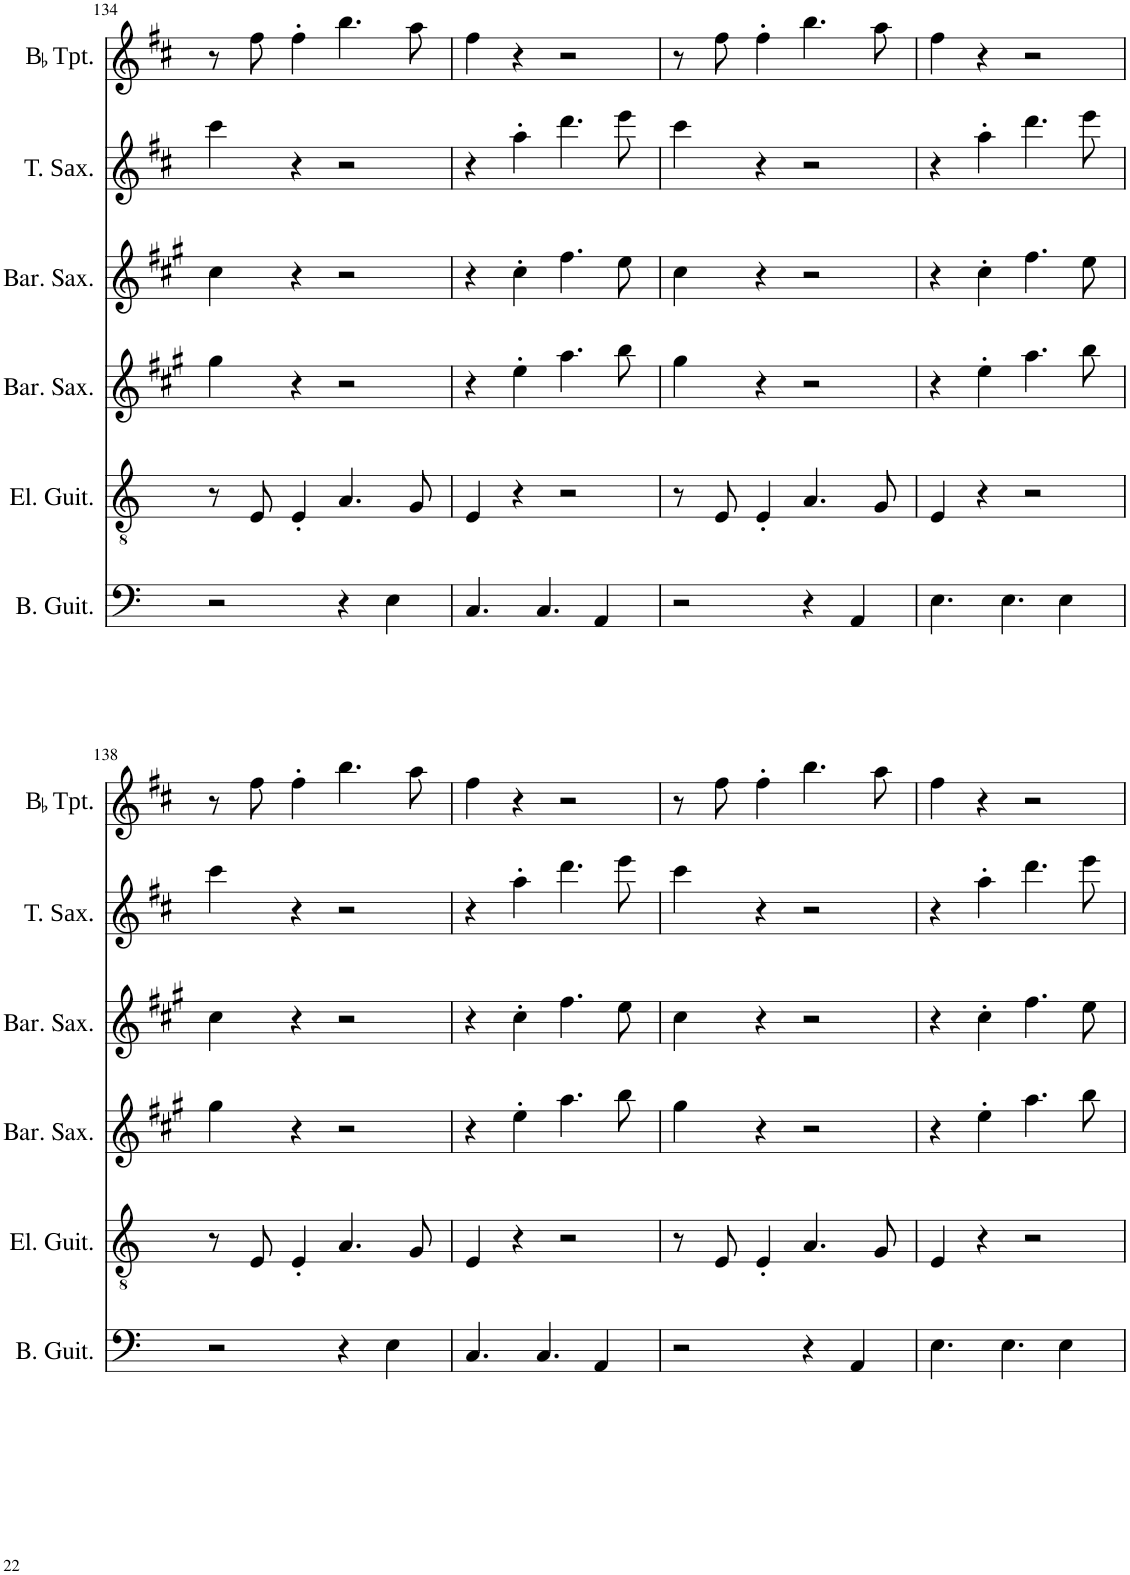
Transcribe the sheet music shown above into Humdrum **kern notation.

**kern	**kern	**kern	**kern	**kern	**kern	**kern	**kern
*part8	*part7	*part6	*part5	*part4	*part3	*part2	*part1
*staff8	*staff7	*staff6	*staff5	*staff4	*staff3	*staff2	*staff1
*I"Bass Guitar	*I"Electric Guitar	*I"Baritone Saxophone	*I"Baritone Saxophone	*I"Tenor Saxophone	*I"Alto Saxophone	*I"BaccidentalFlat Trumpet	*I"BaccidentalFlat Trumpet
*I'B. Guit.	*I'El. Guit.	*I'Bar. Sax.	*I'Bar. Sax.	*I'T. Sax.	*I'A. Sax.	*I'BaccidentalFlat Tpt.	*I'BaccidentalFlat Tpt.
!!LO:PB:g=z
*clefF4	*clefGv2	*clefG2	*clefG2	*clefG2	*clefG2	*clefG2	*clefG2
*Trd7c12	*	*Trd12c21	*Trd12c21	*Trd8c14	*Trd5c9	*Trd1c2	*Trd1c2
*k[]	*k[]	*k[f#c#g#]	*k[f#c#g#]	*k[f#c#]	*k[f#c#g#]	*k[f#c#]	*k[f#c#]
*M4/4	*M4/4	*M4/4	*M4/4	*M4/4	*M4/4	*M4/4	*M4/4
=134	=134	=134	=134	=134	=134	=134	=134
2r	8r	4gg#\	4cc#\	4ccc#\	8r	8r	8r
.	8E/	.	.	.	8ccc#	8f#	8ff#\
.	4E'/	4r	4r	4r	4ccc#'	4f#'	4ff#'\
4r	4.A/	2r	2r	2r	4.fff#	4.b	4.bb\
4E\	.	.	.	.	.	.	.
.	8G/	.	.	.	8eee	8a	8aa\
=135	=135	=135	=135	=135	=135	=135	=135
4.C/	4E/	4r	4r	4r	4ccc#	4f#	4ff#\
.	4r	4ee'\	4cc#'\	4aa'\	4r	4r	4r
4.C/	.	.	.	.	.	.	.
.	2r	4.aa\	4.ff#\	4.ddd\	2r	2r	2r
4AA/	.	.	.	.	.	.	.
.	.	8bb\	8ee\	8eee\	.	.	.
=136	=136	=136	=136	=136	=136	=136	=136
2r	8r	4gg#\	4cc#\	4ccc#\	8r	8r	8r
.	8E/	.	.	.	8ccc#	8f#	8ff#\
.	4E'/	4r	4r	4r	4ccc#'	4f#'	4ff#'\
4r	4.A/	2r	2r	2r	4.fff#	4.b	4.bb\
4AA/	.	.	.	.	.	.	.
.	8G/	.	.	.	8eee	8a	8aa\
=137	=137	=137	=137	=137	=137	=137	=137
4.E\	4E/	4r	4r	4r	4ccc#	4f#	4ff#\
.	4r	4ee'\	4cc#'\	4aa'\	4r	4r	4r
4.E\	.	.	.	.	.	.	.
.	2r	4.aa\	4.ff#\	4.ddd\	2r	2r	2r
4E\	.	.	.	.	.	.	.
.	.	8bb\	8ee\	8eee\	.	.	.
!!LO:LB:g=z
=138	=138	=138	=138	=138	=138	=138	=138
2r	8r	4gg#\	4cc#\	4ccc#\	8r	8r	8r
.	8E/	.	.	.	8ccc#	8f#	8ff#\
.	4E'/	4r	4r	4r	4ccc#'	4f#'	4ff#'\
4r	4.A/	2r	2r	2r	4.fff#	4.b	4.bb\
4E\	.	.	.	.	.	.	.
.	8G/	.	.	.	8eee	8a	8aa\
=139	=139	=139	=139	=139	=139	=139	=139
4.C/	4E/	4r	4r	4r	4ccc#	4f#	4ff#\
.	4r	4ee'\	4cc#'\	4aa'\	4r	4r	4r
4.C/	.	.	.	.	.	.	.
.	2r	4.aa\	4.ff#\	4.ddd\	2r	2r	2r
4AA/	.	.	.	.	.	.	.
.	.	8bb\	8ee\	8eee\	.	.	.
=140	=140	=140	=140	=140	=140	=140	=140
2r	8r	4gg#\	4cc#\	4ccc#\	8r	8r	8r
.	8E/	.	.	.	8ccc#	8f#	8ff#\
.	4E'/	4r	4r	4r	4ccc#'	4f#'	4ff#'\
4r	4.A/	2r	2r	2r	4.fff#	4.b	4.bb\
4AA/	.	.	.	.	.	.	.
.	8G/	.	.	.	8eee	8a	8aa\
=141	=141	=141	=141	=141	=141	=141	=141
4.E\	4E/	4r	4r	4r	4ccc#	4f#	4ff#\
.	4r	4ee'\	4cc#'\	4aa'\	4r	4r	4r
4.E\	.	.	.	.	.	.	.
.	2r	4.aa\	4.ff#\	4.ddd\	2r	2r	2r
4E\	.	.	.	.	.	.	.
.	.	8bb\	8ee\	8eee\	.	.	.
=	=	=	=	=	=	=	=
*-	*-	*-	*-	*-	*-	*-	*-
